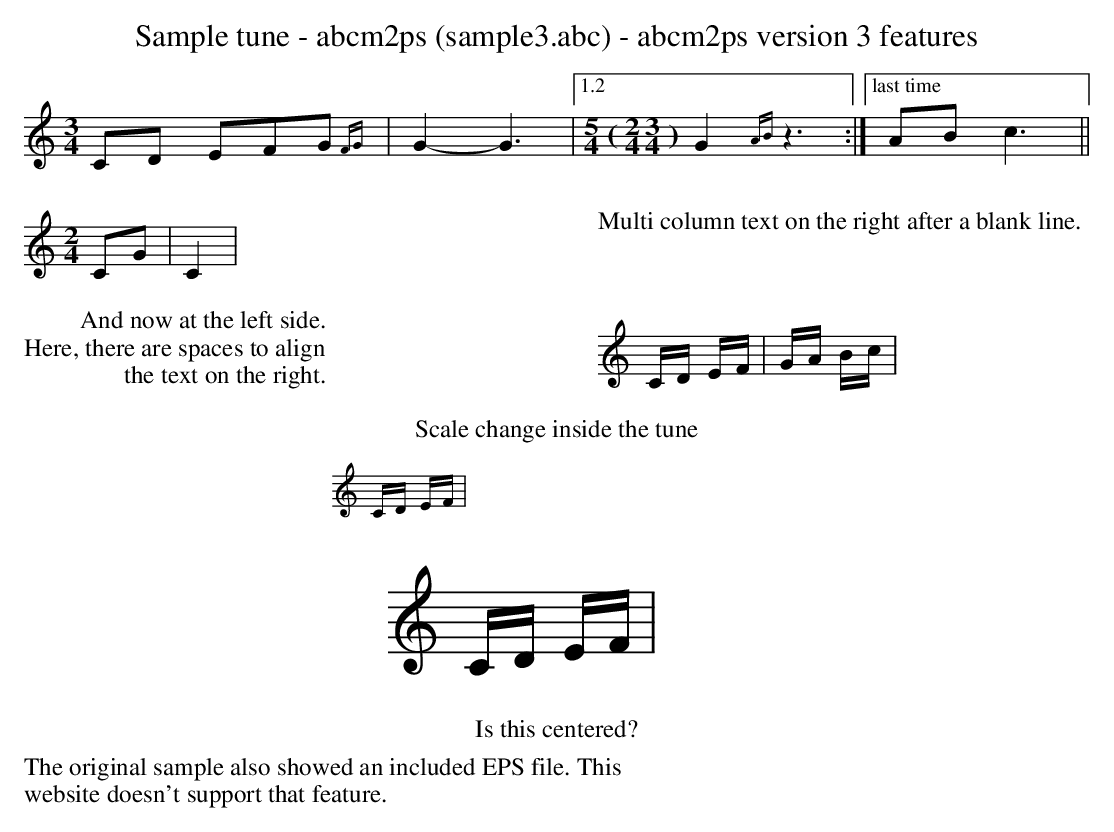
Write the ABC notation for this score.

X:1
T:Sample tune - abcm2ps (sample3.abc) - abcm2ps version 3 features
M:2/4
M:3/4
K:C
C2D2 E2F2G2{FG}|G4-G6|1.2[M:5/4 (2/4 3/4)]G4{AB}z6:|["last time"A2B2 c6||
[M:2/4]C2G2|C4|
%%begintext

Multi column text on the right after a blank line.
%%endtext
%%begintext
         And now at the left side.
Here, there are spaces to align
                the text on the right.
%%endtext
CD EF|GA Bc|
%%center Scale change inside the tune
CD EF|
CD EF|
%%center Is this centered?
%%begintext
The original sample also showed an included EPS file. This
website doesn't support that feature.
